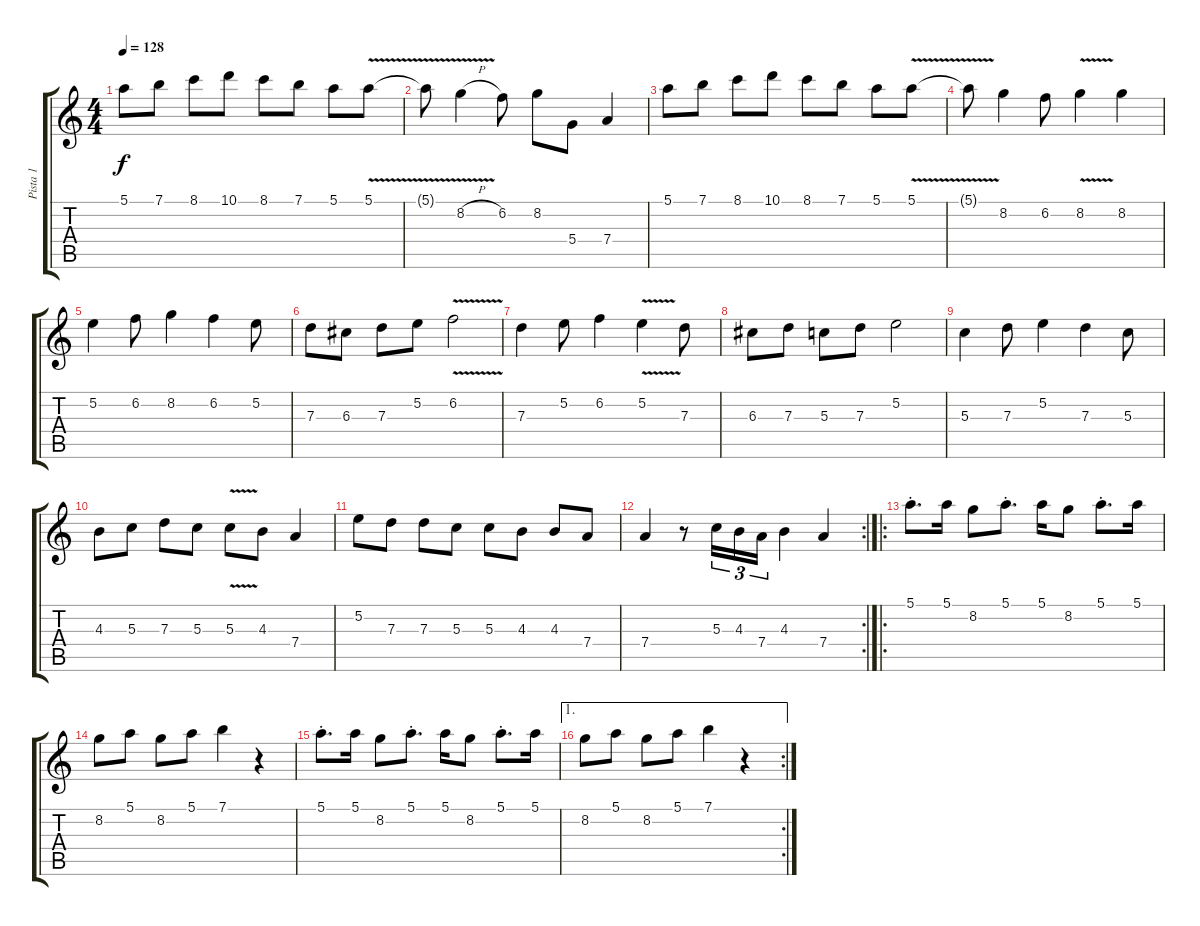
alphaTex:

\track ("Pista 1" "Pista 1") {instrument electricguitarclean}
\staff {score tabs}
\tuning (E4 B3 G3 D3 A2 E2) {hide}
\ts (4 4)
\tempo 128
\clef g2
\ks c
5.1.8{dy f} 7.1.8 8.1.8 10.1.8 8.1.8 7.1.8 5.1.8 5.1{v}.8 |
5.1{t}.8 8.2{v h}.4 6.2.8 8.2.8 5.4.8 7.4.4 |
5.1.8 7.1.8 8.1.8 10.1.8 8.1.8 7.1.8 5.1.8 5.1{v}.8 |
5.1{t}.8 8.2.4 6.2.8 8.2{v}.4 8.2.4 |
5.2.4 6.2.8 8.2.4 6.2.4 5.2.8 |
7.3.8 6.3.8 7.3.8 5.2.8 6.2{v}.2 |
7.3.4 5.2.8 6.2.4 5.2{v}.4 7.3.8 |
6.3.8 7.3.8 5.3.8 7.3.8 5.2.2 |
5.3.4 7.3.8 5.2.4 7.3.4 5.3.8 |
4.3.8 5.3.8 7.3.8 5.3.8 5.3{v}.8 4.3.8 7.4.4 |
5.2.8 7.3.8 7.3.8 5.3.8 5.3.8 4.3.8 4.3.8 7.4.8 |
\rc 2
7.4.4 r.8 5.3.16{tu (3 2)} 4.3.16{tu (3 2)} 7.4.16{tu (3 2)} 4.3.4 7.4.4 |
\ro
5.1{st}.8{d} 5.1.16 8.2.8 5.1{st}.8{d} 5.1.16 8.2.8 5.1{st}.8{d} 5.1.16 |
8.2.8 5.1.8 8.2.8 5.1.8 7.1.4 r.4 |
5.1{st}.8{d} 5.1.16 8.2.8 5.1{st}.8{d} 5.1.16 8.2.8 5.1{st}.8{d} 5.1.16 |
\ae 1
\rc 2
8.2.8 5.1.8 8.2.8 5.1.8 7.1.4 r.4
